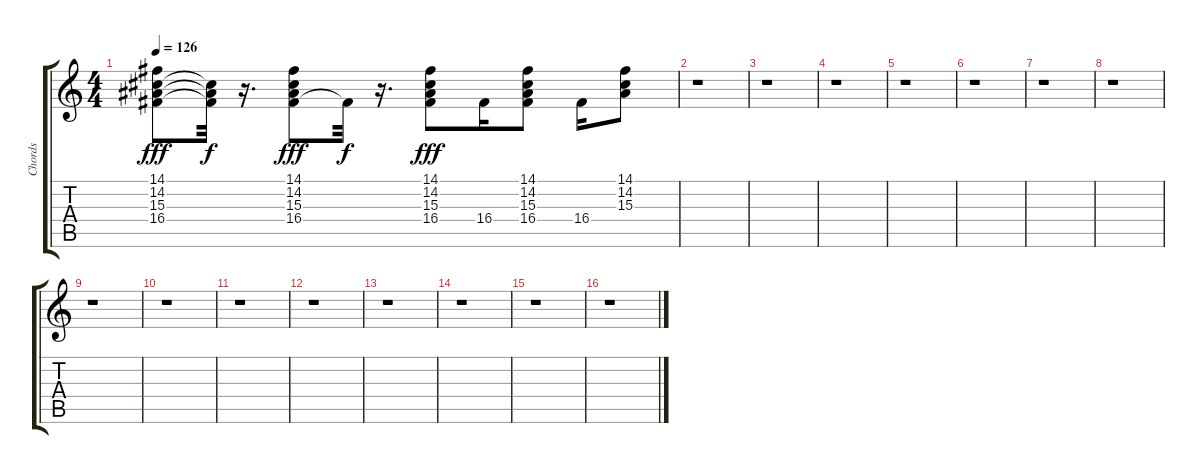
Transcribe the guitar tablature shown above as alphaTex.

\track ("Chords" "Chords") {instrument rockorgan}
\staff {score tabs}
\tuning (E4 B3 G3 D3 A2 E2) {hide}
\ts (4 4)
\tempo 126
\clef g2
\ks c
(14.1 14.2 15.3 16.4).8{dy fff} (14.2{t} 15.3{t} 16.4{t}).32{dy f} r.16{d} (14.1 14.2 15.3 16.4).8{dy fff} 16.4{t}.32{dy f} r.16{d} (14.1 14.2 15.3 16.4).8{dy fff} 16.4.16 (14.1 14.2 15.3 16.4).8 16.4.16 (14.1 14.2 15.3).8 |
r.1 |
r.1 |
r.1 |
r.1 |
r.1 |
r.1 |
r.1 |
r.1 |
r.1 |
r.1 |
r.1 |
r.1 |
r.1 |
r.1 |
r.1
